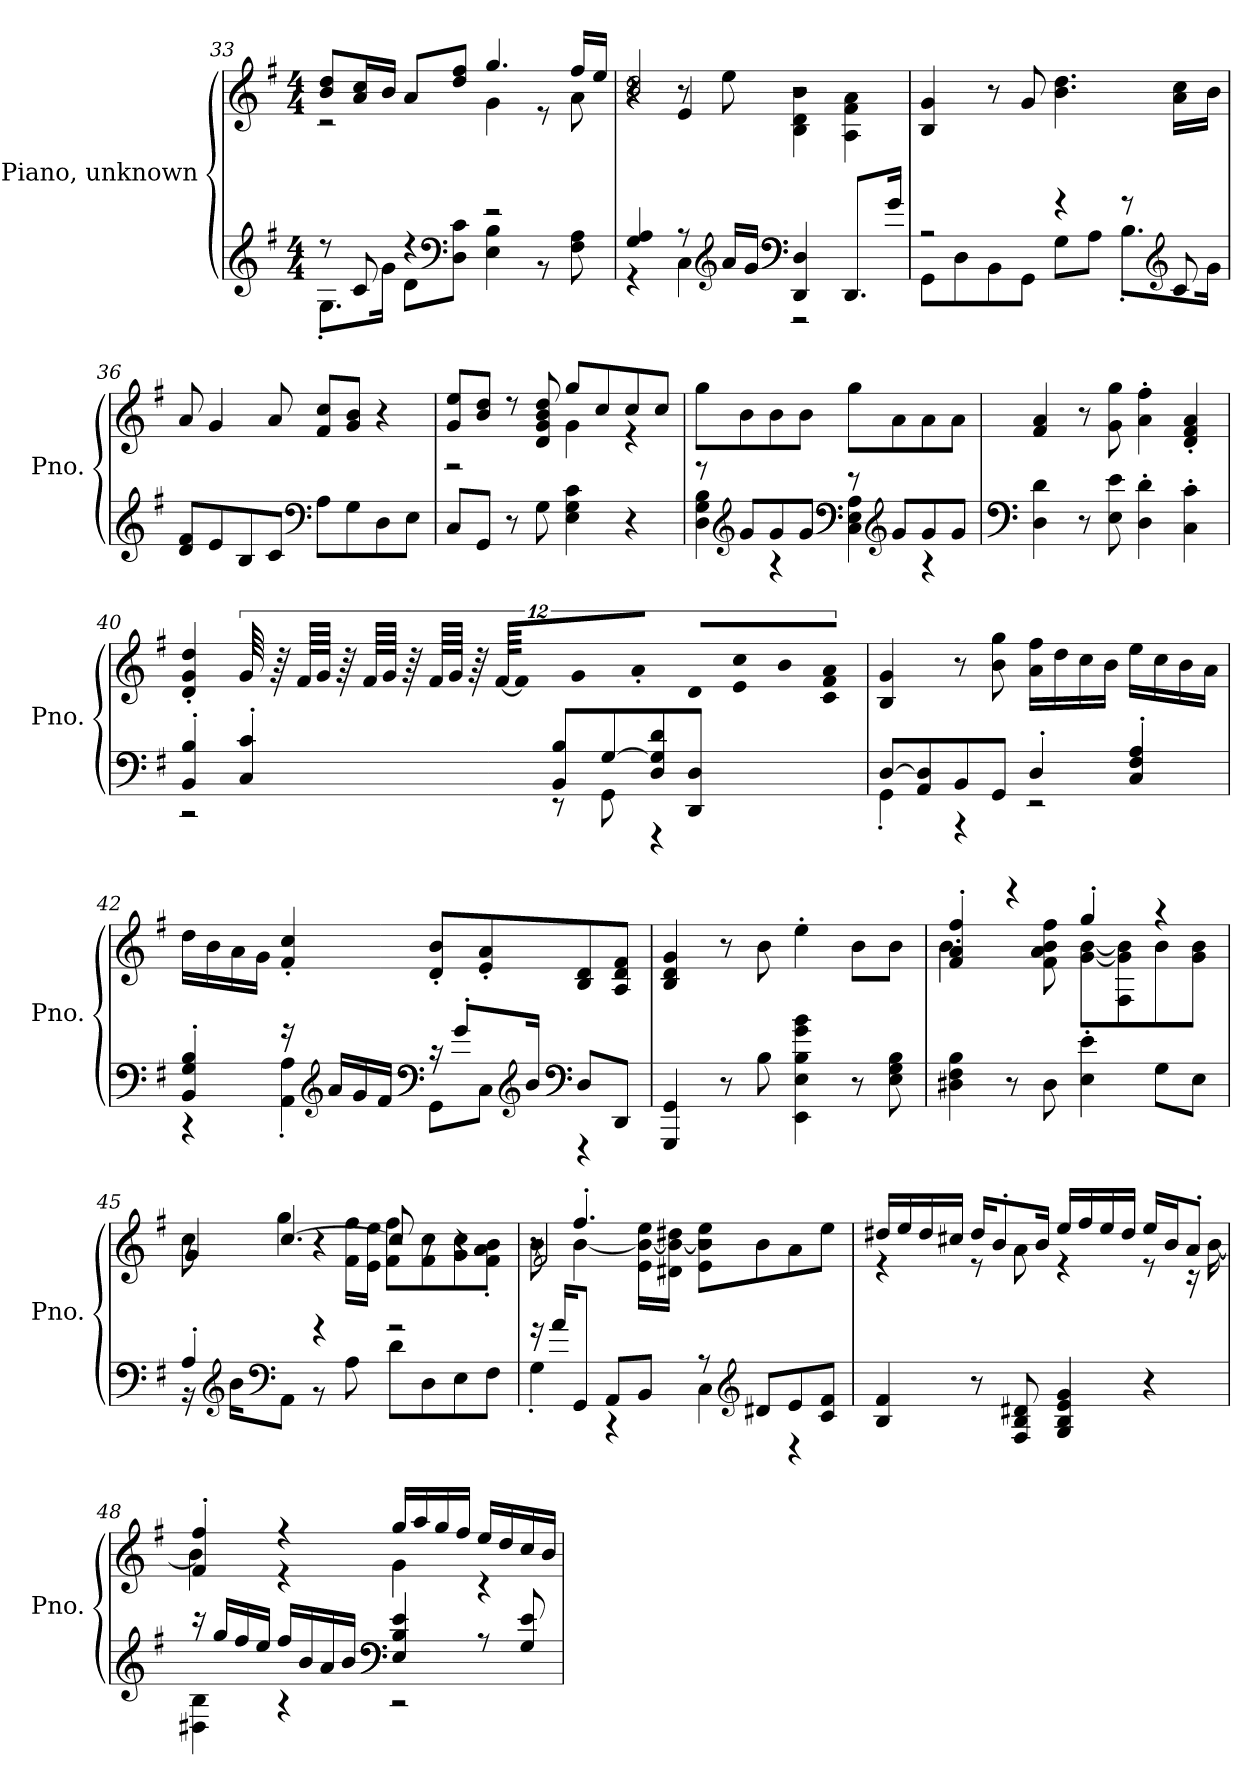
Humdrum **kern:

**kern	**kern
*part1	*part1
*staff2	*staff1
*I"Piano, unknown	*
*I'Pno.	*
!!LO:PB:g=z
*clefG2	*clefG2
*k[f#]	*k[f#]
*M4/4	*M4/4
=33	=33
*^	*^
8r	8.G'\L	8b/ 8dd/L	2r
8c/	.	16a/ 16cc/L	.
.	16g\Jk	16b/JJ	.
4r	8d\L	8a/L	.
*clefF4	*	*	*
.	8D\ 8c\J	8dd/ 8ff#/J	.
2r	4E\ 4B\	4.gg/	4g\
.	8r	.	8r
.	8F#\ 8A\	16ff#/LL	8a\
.	.	16ee/JJ	.
=34	=34	=34	=34
*	*	*	*^
4G/ 4A/	4r	2b/ 2dd/	4r	4r
8r	4C\	.	8r	4e/
*clefG2	*	*	*	*
16a/LL	.	.	8ee\	.
16g/JJ	.	.	.	.
*clefF4	*	*	*	*
4DD/ 4D/	2r	2r	4B\ 4d\ 4b\	2r
8.DD/L	.	.	4A\ 4f#\ 4a\	.
16g/Jk	.	.	.	.
*	*	*v	*v	*v
=35	=35	=35
2r	8GG\L	4B/ 4g/
.	8D\	.
.	8BB\	8r
.	8GG\J	8g/
4r	8G\L	4.b\ 4.dd\
.	8A\J	.
8r	8.B'\L	.
*clefG2	*	*
8c/	.	16a\ 16cc\LL
.	16g\Jk	16b\JJ
*v	*v	*
!!LO:LB:g=z
=36	=36
8d/ 8f#/L	8a/
8e/	4g/
8B/	.
8c/J	8a/
*clefF4	*
8A\L	8f#/ 8cc/L
8G\	8g/ 8b/J
8D\	4r
8E\J	.
=37	=37
*	*^
8C/L	8g/ 8ee/L	2r
8GG/J	8b/ 8dd/J	.
8r	8r	.
8G\	8d/ 8g/ 8b/ 8dd/	.
4E\ 4G\ 4c\	8gg/L	4g\
.	8cc/	.
4r	8cc/	4r
.	8cc/J	.
*	*v	*v
=38	=38
*^	*
8r	4D\ 4G\ 4B\	8gg\L
*clefG2	*	*
8g/L	.	8b\
8g/	4r	8b\
8g/J	.	8b\J
*clefF4	*	*
8r	4C\ 4E\ 4A\	8gg\L
*clefG2	*	*
8g/L	.	8a\
8g/	4r	8a\
8g/J	.	8a\J
*v	*v	*
=39	=39
*clefF4	*
4D\ 4d\	4f#/ 4a/
8r	8r
8E\ 8e\	8g\ 8gg\
4D\' 4d\'	4a\' 4ff#\'
4C\' 4c\'	4d/' 4f#/' 4a/'
!!LO:LB:g=z
=40	=40
*^	*
4BB/' 4B/'	2r	4d/' 4g/' 4dd/'
4C/' 4c/'	.	96g/
.	.	96r
.	.	96f#/LLLL
.	.	96g/JJJJ
.	.	96r
.	.	96f#/LLLL
.	.	96g/JJJJ
.	.	96r
.	.	96f#/LLLL
.	.	96g/JJJJ
.	.	96r
.	.	[96f#/KKLL
.	.	16f#/]
.	.	32g/L
.	.	32a'/JJJ
8BB/ 8B/L	8r	8d/L
[8G/	8GG\	8e/ 8cc/
8D/ 8G/] 8d/	4r	8b/
8DD/ 8D/J	.	8c/ 8f#/ 8a/J
=41	=41	=41
[8D/L	4GG'\	4B/ 4g/
8AA/ 8D/]	.	.
8BB/	4r	8r
8GG/J	.	8b\ 8gg\
4D'/	2r	16a\ 16ff#\LL
.	.	16dd\
.	.	16cc\
.	.	16b\JJ
4C/' 4F#/' 4A/'	.	16ee\LL
.	.	16cc\
.	.	16b\
.	.	16a\JJ
!!LO:LB:g=z
=42	=42	=42
4BB/' 4G/' 4B/'	4r	16dd\LL
.	.	16b\
.	.	16a\
.	.	16g\JJ
16r	4AA\' 4A\'	4f#/' 4cc/'
*clefG2	*	*
16a/LL	.	.
16g/	.	.
16f#/JJ	.	.
*clefF4	*	*
16r	8GG\L	8d/' 8b/'L
8g'/L	.	.
.	8C\J	8e/' 8a/'
*clefG2	*	*
16b/Jk	.	.
*clefF4	*	*
8D/L	4r	8B/ 8d/
8DD/J	.	8A/ 8d/ 8f#/J
*v	*v	*
=43	=43
4GGG/ 4GG/	4B/ 4d/ 4g/
8r	8r
8B\	8b\
4EE\ 4E\ 4B\ 4g\ 4b\	4ee'\
8r	8b\L
8E\ 8G\ 8B\	8b\J
=44	=44
*	*^
4D#X\ 4F#\ 4B\	4f#/' 4a/' 4ff#/'	4.b\
8r	4r	.
8D#\	.	8f#\ 8a\ 8b\ 8ff#\
4E\' 4e\'	4gg'/	[8g\ [8b\L
.	.	8F#\ 8g\] 8b\]
8G\L	4r	8b\
8E\J	.	8g\ 8b\J
!!LO:LB:g=z
=45	=45	=45
*^	*	*^
4A'/	16r	8r	8cc\	4g/
*clefG2	*	*	*	*
.	16b\KL	.	.	.
*clefF4	*	*	*	*
.	8AA\J	[4.cc/	4gg\	.
4r	8r	.	.	4r
.	8A\	.	16f#\ 16ff#\LL	.
.	.	.	16e\ 16ee\JJ	.
2r	8d\L	8cc/]	8f#\ 8ff#\L	2r
.	8D\	8r	8f#\ 8cc\	.
.	8E\	4r	8g\ 8cc\	.
.	8F#\J	.	8f#\' 8a\' 8b\'J	.
=46	=46	=46	=46	=46
16r	4G'\	8r	8b\	2f#/
16a/KL	.	.	.	.
8GG/J	.	4.ff#'/	[4b\	.
8AA/L	4r	.	.	.
8BB/J	.	.	16e\ 16b\_ 16ee\LL	.
.	.	.	16d#X\ 16b\_ 16dd#X\JJ	.
8r	4C\	2r	8e\ 8b\] 8ee\L	2r
*clefG2	*	*	*	*
8d#X/L	.	.	8b\	.
8e/	4r	.	8a\	.
8c/ 8f#/J	.	.	8ee\J	.
*v	*v	*	*	*
*	*	*v	*v
!!LO:LB:g=z
=47	=47	=47
4B/ 4f#/	16dd#X/LL	4r
.	16ee/	.
.	16dd#/	.
.	16cc#X/JJ	.
8r	16dd#/KL	8r
.	8b'/	.
8F#/ 8B/ 8d#X/	.	8a\
.	16b/Jk	.
4G/ 4B/ 4e/ 4g/	16ee/LL	4r
.	16ff#/	.
.	16ee/	.
.	16dd#/JJ	.
4r	16ee/LL	8r
.	16b/J	.
.	8a'/J	16r
.	.	[16b\
=48	=48	=48
*^	*	*
16r	4D#X\ 4B\	4f#/' 4ff#/'	4b\]
16gg/LL	.	.	.
16ff#/	.	.	.
16ee/JJ	.	.	.
16ff#/LL	4r	4r	4r
16b/	.	.	.
16a/	.	.	.
16b/JJ	.	.	.
*clefF4	*	*	*
4E/ 4B/ 4e/	2r	16gg/LL	4g\
.	.	16aa/	.
.	.	16gg/	.
.	.	16ff#/JJ	.
8r	.	16ee/LL	4r
.	.	16dd/	.
8G/ 8e/	.	16cc/	.
.	.	16b/JJ	.
*v	*v	*	*
*	*v	*v
=	=
*-	*-
